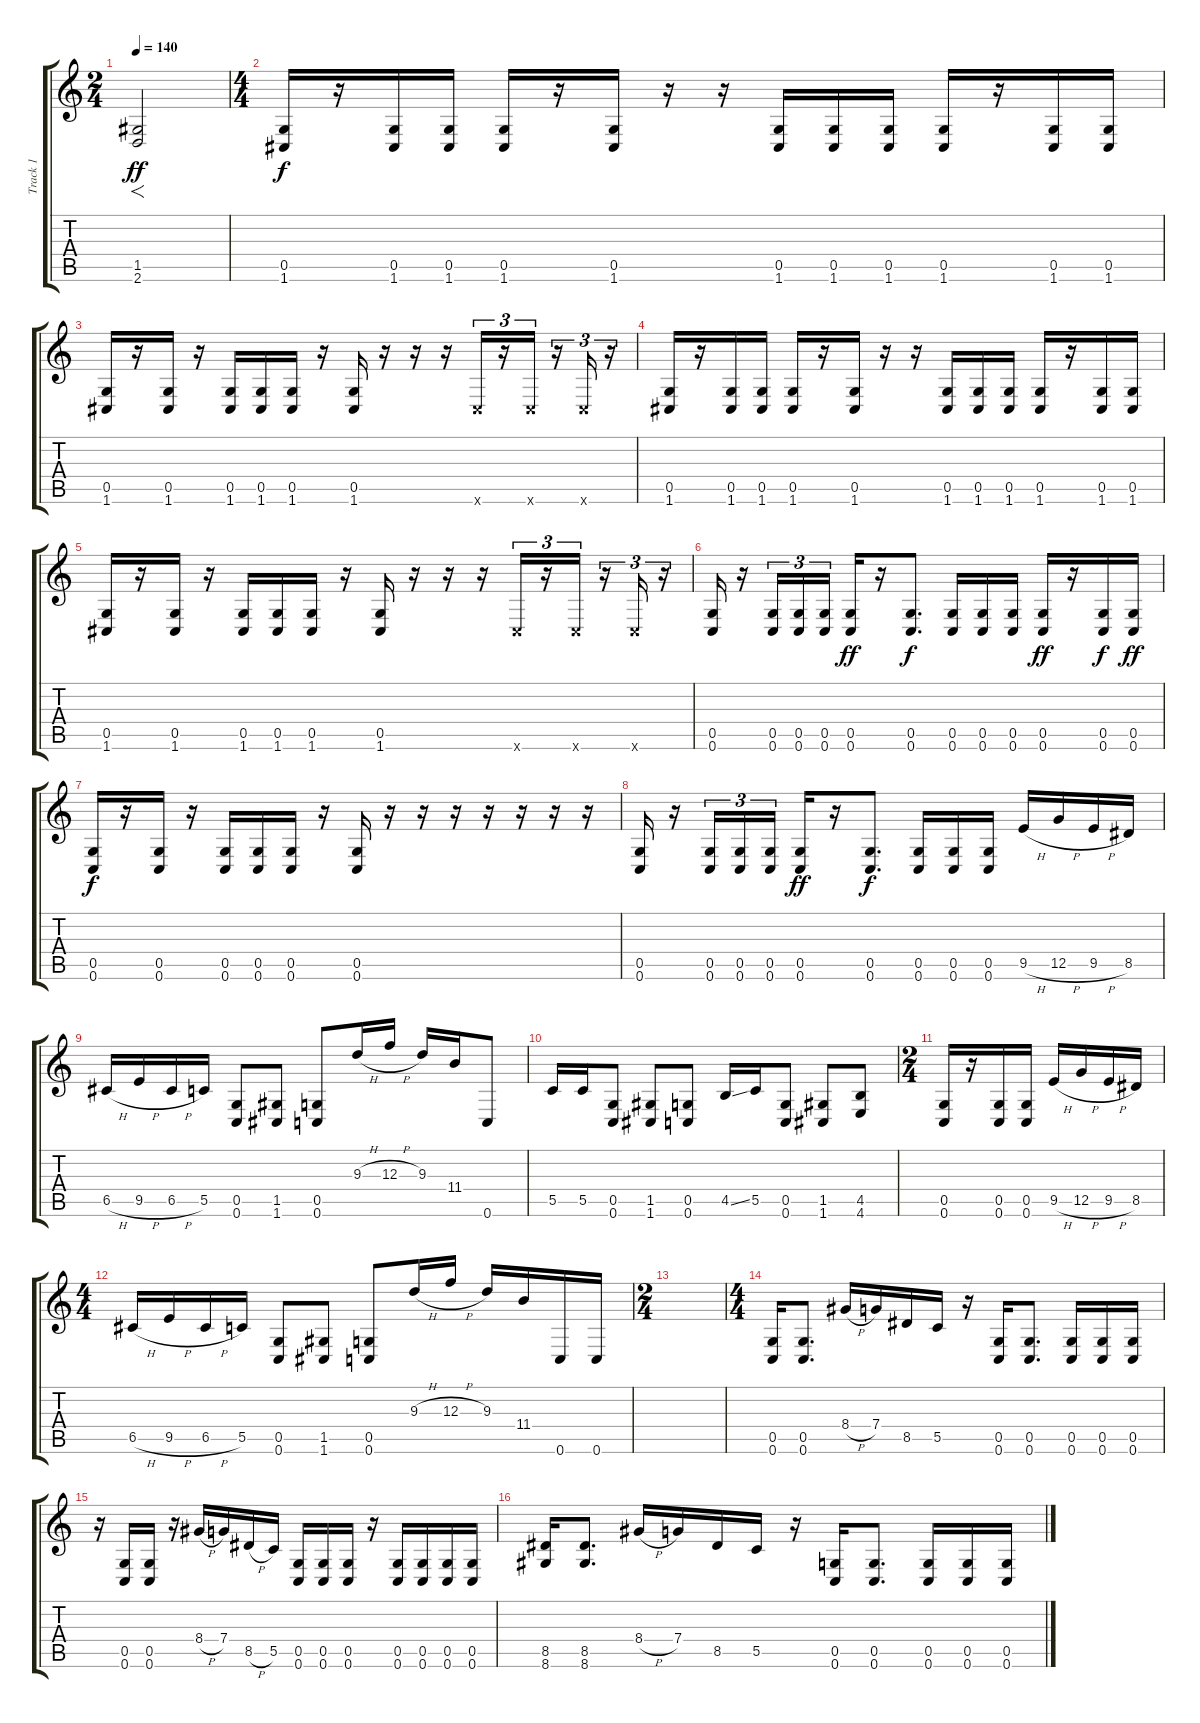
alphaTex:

\track ("Track 1" "Track 1") {instrument distortionguitar}
\staff {score tabs}
\tuning (D4 A3 F3 C3 G2 C2) {hide}
\ts (2 4)
\tempo 140
\clef g2
\ks c
(1.5 2.6).2{f dy ff} |
\ts (4 4)
(0.5 1.6).16{dy f} r.16 (0.5 1.6).16 (0.5 1.6).16 (0.5 1.6).16 r.16 (0.5 1.6).16 r.16 r.16 (0.5 1.6).16 (0.5 1.6).16 (0.5 1.6).16 (0.5 1.6).16 r.16 (0.5 1.6).16 (0.5 1.6).16 |
(0.5 1.6).16 r.16 (0.5 1.6).16 r.16 (0.5 1.6).16 (0.5 1.6).16 (0.5 1.6).16 r.16 (0.5 1.6).16 r.16 r.16 r.16 1.6{x}.16{tu (3 2)} r.16{tu (3 2)} 1.6{x}.16{tu (3 2)} r.16{tu (3 2)} 1.6{x}.16{tu (3 2)} r.16{tu (3 2)} |
(0.5 1.6).16 r.16 (0.5 1.6).16 (0.5 1.6).16 (0.5 1.6).16 r.16 (0.5 1.6).16 r.16 r.16 (0.5 1.6).16 (0.5 1.6).16 (0.5 1.6).16 (0.5 1.6).16 r.16 (0.5 1.6).16 (0.5 1.6).16 |
(0.5 1.6).16 r.16 (0.5 1.6).16 r.16 (0.5 1.6).16 (0.5 1.6).16 (0.5 1.6).16 r.16 (0.5 1.6).16 r.16 r.16 r.16 1.6{x}.16{tu (3 2)} r.16{tu (3 2)} 1.6{x}.16{tu (3 2)} r.16{tu (3 2)} 1.6{x}.16{tu (3 2)} r.16{tu (3 2)} |
(0.5 0.6).16 r.16 (0.5 0.6).16{tu (3 2)} (0.5 0.6).16{tu (3 2)} (0.5 0.6).16{tu (3 2)} (0.5 0.6).16{dy ff} r.16 (0.5 0.6).8{d dy f} (0.5 0.6).16 (0.5 0.6).16 (0.5 0.6).16 (0.5 0.6).16{dy ff} r.16 (0.5 0.6).16{dy f} (0.5 0.6).16{dy ff} |
(0.5 0.6).16{dy f} r.16 (0.5 0.6).16 r.16 (0.5 0.6).16 (0.5 0.6).16 (0.5 0.6).16 r.16 (0.5 0.6).16 r.16 r.16 r.16 r.16 r.16 r.16 r.16 |
(0.5 0.6).16 r.16 (0.5 0.6).16{tu (3 2)} (0.5 0.6).16{tu (3 2)} (0.5 0.6).16{tu (3 2)} (0.5 0.6).16{dy ff} r.16 (0.5 0.6).8{d dy f} (0.5 0.6).16 (0.5 0.6).16 (0.5 0.6).16 9.5{h}.16 12.5{h}.16 9.5{h}.16 8.5.16 |
6.5{h}.16 9.5{h}.16 6.5{h}.16 5.5.16 (0.5 0.6).8 (1.5 1.6).8 (0.5 0.6).8 9.3{h}.16 12.3{h}.16 9.3.16 11.4.16 0.6.8 |
5.5.16 5.5.16 (0.5 0.6).8 (1.5 1.6).8 (0.5 0.6).8 4.5{ss}.16 5.5.16 (0.5 0.6).8 (1.5 1.6).8 (4.5 4.6).8 |
\ts (2 4)
(0.5 0.6).16 r.16 (0.5 0.6).16 (0.5 0.6).16 9.5{h}.16 12.5{h}.16 9.5{h}.16 8.5.16 |
\ts (4 4)
6.5{h}.16 9.5{h}.16 6.5{h}.16 5.5.16 (0.5 0.6).8 (1.5 1.6).8 (0.5 0.6).8 9.3{h}.16 12.3{h}.16 9.3.16 11.4.16 0.6.16 0.6.16 |
\ts (2 4)
|
\ts (4 4)
(0.5 0.6).16 (0.5 0.6).8{d} 8.4{h}.16 7.4.16 8.5.16 5.5.16 r.16 (0.5 0.6).16 (0.5 0.6).8{d} (0.5 0.6).16 (0.5 0.6).16 (0.5 0.6).16 |
r.16 (0.5 0.6).16 (0.5 0.6).16 r.16 8.4{h}.16 7.4.16 8.5{h}.16 5.5.16 (0.5 0.6).16 (0.5 0.6).16 (0.5 0.6).16 r.16 (0.5 0.6).16 (0.5 0.6).16 (0.5 0.6).16 (0.5 0.6).16 |
(8.5 8.6).16 (8.5 8.6).8{d} 8.4{h}.16 7.4.16 8.5.16 5.5.16 r.16 (0.5 0.6).16 (0.5 0.6).8{d} (0.5 0.6).16 (0.5 0.6).16 (0.5 0.6).16
